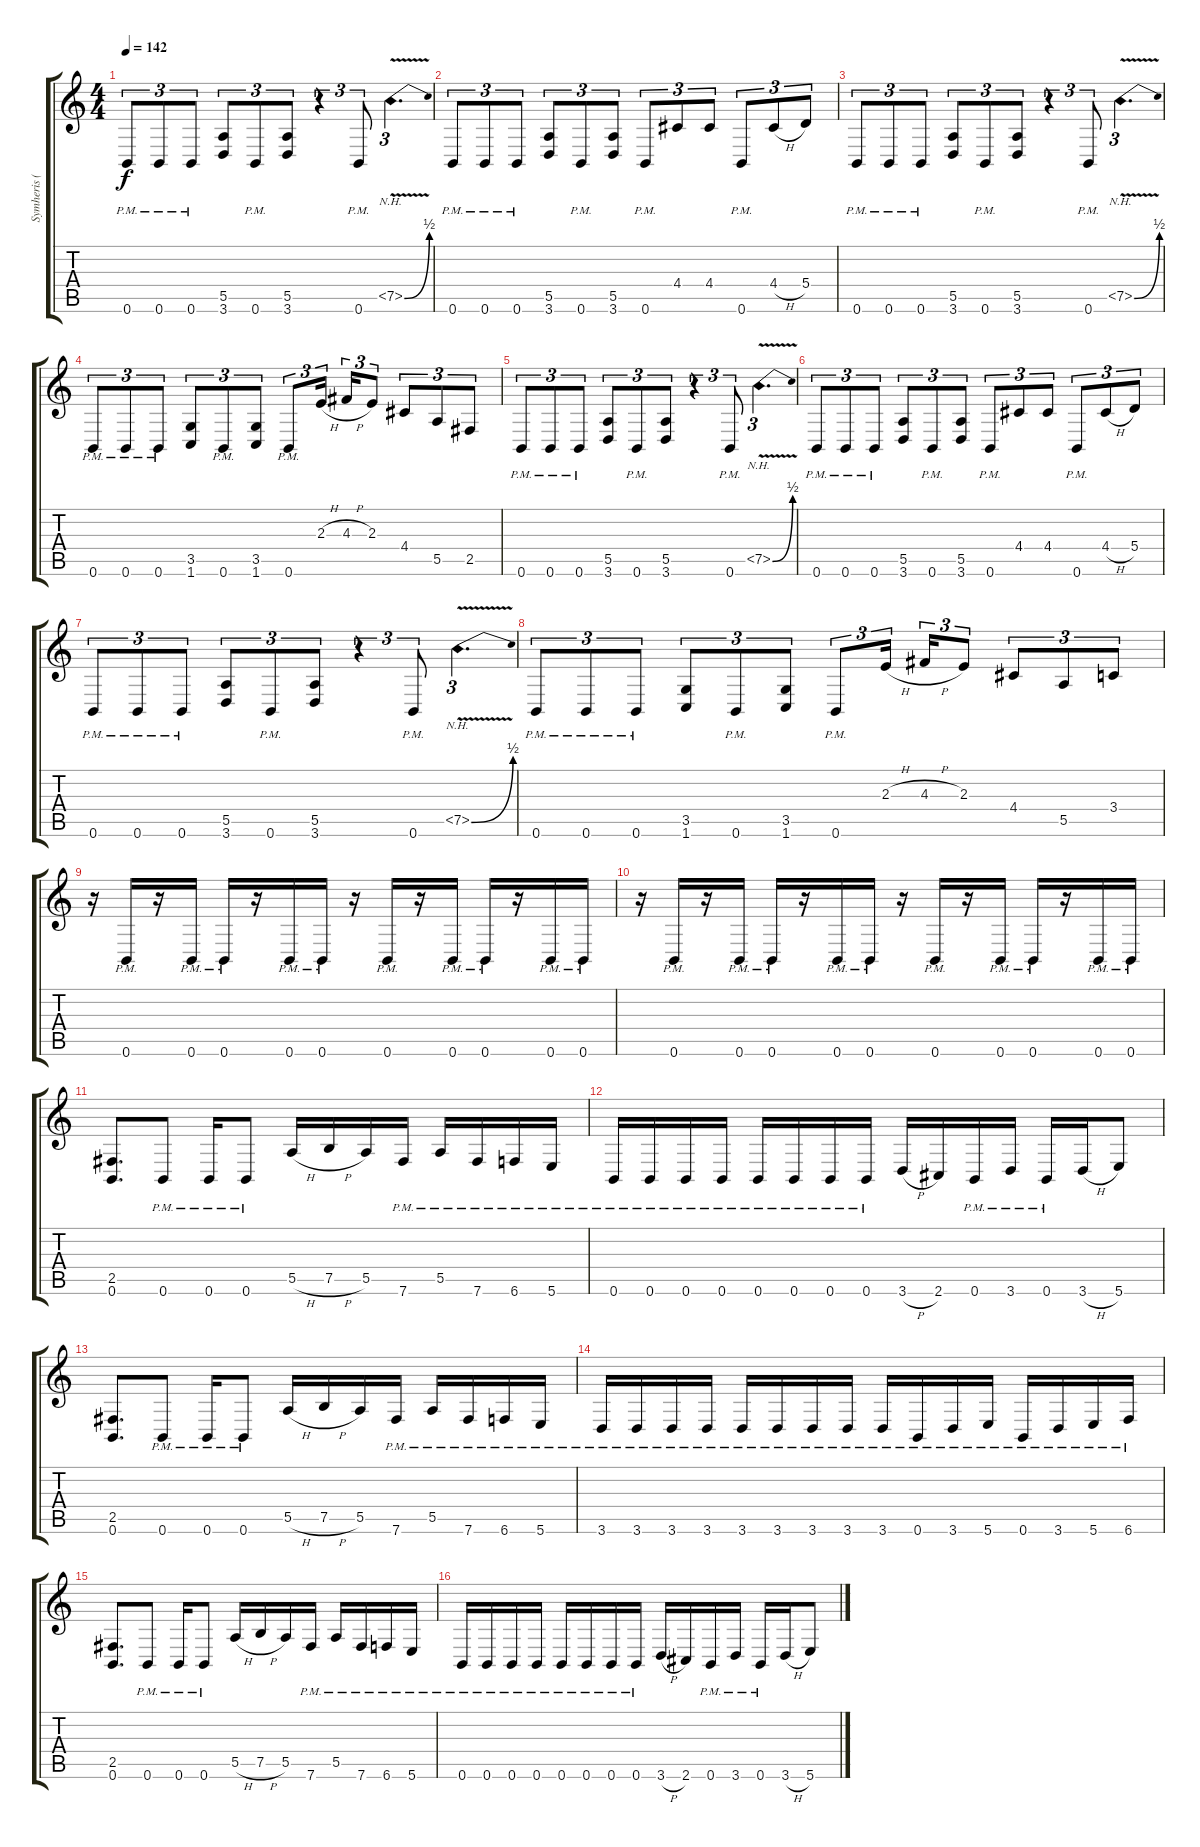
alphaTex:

\track ("Symheris (Lead)" "Symheris (") {instrument distortionguitar}
\staff {score tabs}
\tuning (B3 Gb3 D3 A2 E2 B1) {hide}
\ts (4 4)
\tempo 142
\clef g2
\ks c
0.6{pm}.8{tu (3 2) dy f} 0.6{pm}.8{tu (3 2)} 0.6{pm}.8{tu (3 2)} (5.5 3.6).8{tu (3 2)} 0.6{pm}.8{tu (3 2)} (5.5 3.6).8{tu (3 2)} r.4{tu (3 2)} 0.6{pm}.8{tu (3 2)} 7.5{be (bend 0 0 60 2) nh v}.4{d tu (3 2)} |
0.6{pm}.8{tu (3 2)} 0.6{pm}.8{tu (3 2)} 0.6{pm}.8{tu (3 2)} (5.5 3.6).8{tu (3 2)} 0.6{pm}.8{tu (3 2)} (5.5 3.6).8{tu (3 2)} 0.6{pm}.8{tu (3 2)} 4.4.8{tu (3 2)} 4.4.8{tu (3 2)} 0.6{pm}.8{tu (3 2)} 4.4{h}.8{tu (3 2)} 5.4.8{tu (3 2)} |
0.6{pm}.8{tu (3 2)} 0.6{pm}.8{tu (3 2)} 0.6{pm}.8{tu (3 2)} (5.5 3.6).8{tu (3 2)} 0.6{pm}.8{tu (3 2)} (5.5 3.6).8{tu (3 2)} r.4{tu (3 2)} 0.6{pm}.8{tu (3 2)} 7.5{be (bend 0 0 60 2) nh v}.4{d tu (3 2)} |
0.6{pm}.8{tu (3 2)} 0.6{pm}.8{tu (3 2)} 0.6{pm}.8{tu (3 2)} (3.5 1.6).8{tu (3 2)} 0.6{pm}.8{tu (3 2)} (3.5 1.6).8{tu (3 2)} 0.6{pm}.8{tu (3 2)} 2.3{h}.16{tu (3 2)} 4.3{h}.16{tu (3 2)} 2.3.8{tu (3 2)} 4.4.8{tu (3 2)} 5.5.8{tu (3 2)} 2.5.8{tu (3 2)} |
0.6{pm}.8{tu (3 2)} 0.6{pm}.8{tu (3 2)} 0.6{pm}.8{tu (3 2)} (5.5 3.6).8{tu (3 2)} 0.6{pm}.8{tu (3 2)} (5.5 3.6).8{tu (3 2)} r.4{tu (3 2)} 0.6{pm}.8{tu (3 2)} 7.5{be (bend 0 0 60 2) nh v}.4{d tu (3 2)} |
0.6{pm}.8{tu (3 2)} 0.6{pm}.8{tu (3 2)} 0.6{pm}.8{tu (3 2)} (5.5 3.6).8{tu (3 2)} 0.6{pm}.8{tu (3 2)} (5.5 3.6).8{tu (3 2)} 0.6{pm}.8{tu (3 2)} 4.4.8{tu (3 2)} 4.4.8{tu (3 2)} 0.6{pm}.8{tu (3 2)} 4.4{h}.8{tu (3 2)} 5.4.8{tu (3 2)} |
0.6{pm}.8{tu (3 2)} 0.6{pm}.8{tu (3 2)} 0.6{pm}.8{tu (3 2)} (5.5 3.6).8{tu (3 2)} 0.6{pm}.8{tu (3 2)} (5.5 3.6).8{tu (3 2)} r.4{tu (3 2)} 0.6{pm}.8{tu (3 2)} 7.5{be (bend 0 0 60 2) nh v}.4{d tu (3 2)} |
0.6{pm}.8{tu (3 2)} 0.6{pm}.8{tu (3 2)} 0.6{pm}.8{tu (3 2)} (3.5 1.6).8{tu (3 2)} 0.6{pm}.8{tu (3 2)} (3.5 1.6).8{tu (3 2)} 0.6{pm}.8{tu (3 2)} 2.3{h}.16{tu (3 2)} 4.3{h}.16{tu (3 2)} 2.3.8{tu (3 2)} 4.4.8{tu (3 2)} 5.5.8{tu (3 2)} 3.4.8{tu (3 2)} |
r.16 0.6{pm}.16 r.16 0.6{pm}.16 0.6{pm}.16 r.16 0.6{pm}.16 0.6{pm}.16 r.16 0.6{pm}.16 r.16 0.6{pm}.16 0.6{pm}.16 r.16 0.6{pm}.16 0.6{pm}.16 |
r.16 0.6{pm}.16 r.16 0.6{pm}.16 0.6{pm}.16 r.16 0.6{pm}.16 0.6{pm}.16 r.16 0.6{pm}.16 r.16 0.6{pm}.16 0.6{pm}.16 r.16 0.6{pm}.16 0.6{pm}.16 |
(2.5 0.6).8{d} 0.6{pm}.8 0.6{pm}.16 0.6{pm}.8 5.5{h}.16 7.5{h}.16 5.5.16 7.6{pm}.16 5.5{pm}.16 7.6{pm}.16 6.6{pm}.16 5.6{pm}.16 |
0.6{pm}.16 0.6{pm}.16 0.6{pm}.16 0.6{pm}.16 0.6{pm}.16 0.6{pm}.16 0.6{pm}.16 0.6{pm}.16 3.6{h}.16 2.6.16 0.6{pm}.16 3.6{pm}.16 0.6{pm}.16 3.6{h}.16 5.6.8 |
(2.5 0.6).8{d} 0.6{pm}.8 0.6{pm}.16 0.6{pm}.8 5.5{h}.16 7.5{h}.16 5.5.16 7.6{pm}.16 5.5{pm}.16 7.6{pm}.16 6.6{pm}.16 5.6{pm}.16 |
3.6{pm}.16 3.6{pm}.16 3.6{pm}.16 3.6{pm}.16 3.6{pm}.16 3.6{pm}.16 3.6{pm}.16 3.6{pm}.16 3.6{pm}.16 0.6{pm}.16 3.6{pm}.16 5.6{pm}.16 0.6{pm}.16 3.6{pm}.16 5.6{pm}.16 6.6{pm}.16 |
(2.5 0.6).8{d} 0.6{pm}.8 0.6{pm}.16 0.6{pm}.8 5.5{h}.16 7.5{h}.16 5.5.16 7.6{pm}.16 5.5{pm}.16 7.6{pm}.16 6.6{pm}.16 5.6{pm}.16 |
0.6{pm}.16 0.6{pm}.16 0.6{pm}.16 0.6{pm}.16 0.6{pm}.16 0.6{pm}.16 0.6{pm}.16 0.6{pm}.16 3.6{h}.16 2.6.16 0.6{pm}.16 3.6{pm}.16 0.6{pm}.16 3.6{h}.16 5.6.8
